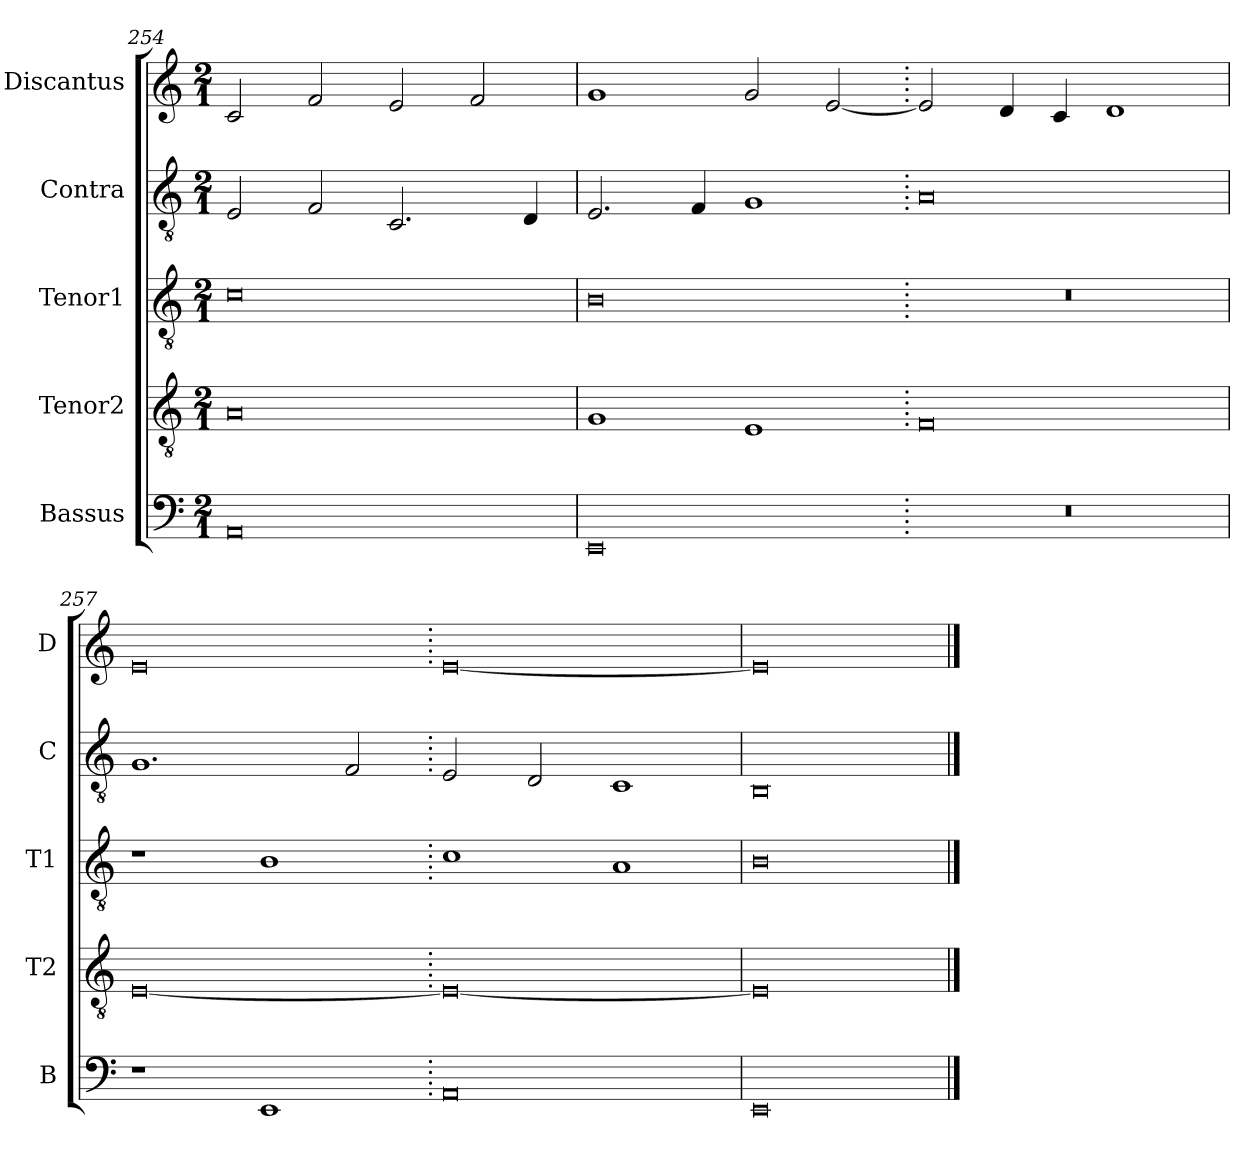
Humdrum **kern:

**kern	**kern	**kern	**kern	**kern
*part5	*part4	*part3	*part2	*part1
*staff5	*staff4	*staff3	*staff2	*staff1
*I"Bassus	*I"Tenor2	*I"Tenor1	*I"Contra	*I"Discantus
*I'B	*I'T2	*I'T1	*I'C	*I'D
*clefF4	*clefGv2	*clefGv2	*clefGv2	*clefG2
*k[]	*k[]	*k[]	*k[]	*k[]
*M2/1	*M2/1	*M2/1	*M2/1	*M2/1
=254	=254	=254	=254	=254
0AA	0A	0c	2E/	2c/
.	.	.	2F/	2f/
.	.	.	2.C/	2e/
.	.	.	.	2f/
.	.	.	4D/	.
=255	=255	=255	=255	=255
0EE	1G	0B	2.E/	1g
.	.	.	4F/	.
.	1E	.	1G	2g/
.	.	.	.	[2e/
=256.	=256.	=256.	=256.	=256.
0r	0F	0r	0A	2e/]
.	.	.	.	4d/
.	.	.	.	4c/
.	.	.	.	1d
=257	=257	=257	=257	=257
1r	[0E	1r	1.G	0e
1EE	.	1B	.	.
.	.	.	2F/	.
=258.	=258.	=258.	=258.	=258.
0AA	0E_	1c	2E/	[0e
.	.	.	2D/	.
.	.	1A	1C	.
=259	=259	=259	=259	=259
0EE	0E]	0B	0BB	0e]
==	==	==	==	==
*-	*-	*-	*-	*-
